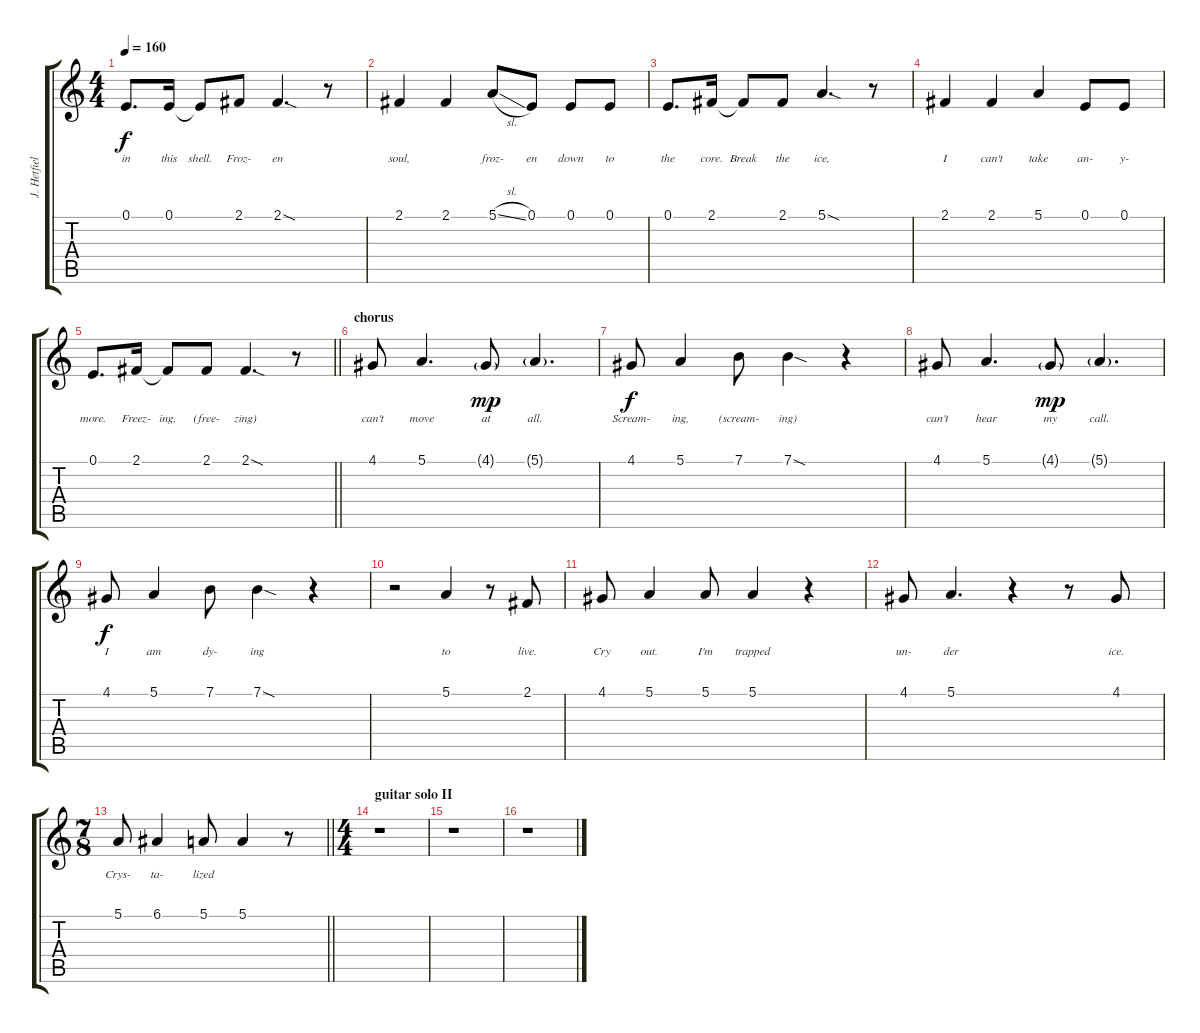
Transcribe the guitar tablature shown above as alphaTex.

\track ("J. Hetfield - Vocals" "J. Hetfiel") {instrument altosax}
\staff {score tabs}
\tuning (E4 B3 G3 D3 A2 E2) {hide}
\ts (4 4)
\tempo 160
\clef g2
\ks c
0.1.8{d lyrics (0 "in") lyrics (1 "") lyrics (2 "") lyrics (3 "") lyrics (4 "") dy f} 0.1.16{lyrics (0 "this") lyrics (1 "") lyrics (2 "") lyrics (3 "") lyrics (4 "")} 0.1{t}.8{lyrics (0 "shell.") lyrics (1 "") lyrics (2 "") lyrics (3 "") lyrics (4 "")} 2.1.8{lyrics (0 "Froz-") lyrics (1 "") lyrics (2 "") lyrics (3 "") lyrics (4 "")} 2.1{sod}.4{d lyrics (0 "en") lyrics (1 "") lyrics (2 "") lyrics (3 "") lyrics (4 "")} r.8 |
2.1.4{lyrics (0 "soul,") lyrics (1 "") lyrics (2 "") lyrics (3 "") lyrics (4 "")} 2.1.4{lyrics (0 "") lyrics (1 "") lyrics (2 "") lyrics (3 "") lyrics (4 "")} 5.1{sl}.8{lyrics (0 "froz-") lyrics (1 "") lyrics (2 "") lyrics (3 "") lyrics (4 "")} 0.1.8{lyrics (0 "en") lyrics (1 "") lyrics (2 "") lyrics (3 "") lyrics (4 "")} 0.1.8{lyrics (0 "down") lyrics (1 "") lyrics (2 "") lyrics (3 "") lyrics (4 "")} 0.1.8{lyrics (0 "to") lyrics (1 "") lyrics (2 "") lyrics (3 "") lyrics (4 "")} |
0.1.8{d lyrics (0 "the") lyrics (1 "") lyrics (2 "") lyrics (3 "") lyrics (4 "")} 2.1.16{lyrics (0 "core.") lyrics (1 "") lyrics (2 "") lyrics (3 "") lyrics (4 "")} 2.1{t}.8{lyrics (0 "Break") lyrics (1 "") lyrics (2 "") lyrics (3 "") lyrics (4 "")} 2.1.8{lyrics (0 "the") lyrics (1 "") lyrics (2 "") lyrics (3 "") lyrics (4 "")} 5.1{sod}.4{d lyrics (0 "ice,") lyrics (1 "") lyrics (2 "") lyrics (3 "") lyrics (4 "")} r.8 |
2.1.4{lyrics (0 "I") lyrics (1 "") lyrics (2 "") lyrics (3 "") lyrics (4 "")} 2.1.4{lyrics (0 "can't") lyrics (1 "") lyrics (2 "") lyrics (3 "") lyrics (4 "")} 5.1.4{lyrics (0 "take") lyrics (1 "") lyrics (2 "") lyrics (3 "") lyrics (4 "")} 0.1.8{lyrics (0 "an-") lyrics (1 "") lyrics (2 "") lyrics (3 "") lyrics (4 "")} 0.1.8{lyrics (0 "y-") lyrics (1 "") lyrics (2 "") lyrics (3 "") lyrics (4 "")} |
\barLineRight lightlight
0.1.8{d lyrics (0 "more.") lyrics (1 "") lyrics (2 "") lyrics (3 "") lyrics (4 "")} 2.1.16{lyrics (0 "Freez-") lyrics (1 "") lyrics (2 "") lyrics (3 "") lyrics (4 "")} 2.1{t}.8{lyrics (0 "ing,") lyrics (1 "") lyrics (2 "") lyrics (3 "") lyrics (4 "")} 2.1.8{lyrics (0 "(free-") lyrics (1 "") lyrics (2 "") lyrics (3 "") lyrics (4 "")} 2.1{sod}.4{d lyrics (0 "zing)") lyrics (1 "") lyrics (2 "") lyrics (3 "") lyrics (4 "")} r.8 |
\section ("" "chorus")
4.1.8{lyrics (0 "can't") lyrics (1 "") lyrics (2 "") lyrics (3 "") lyrics (4 "")} 5.1.4{d lyrics (0 "move") lyrics (1 "") lyrics (2 "") lyrics (3 "") lyrics (4 "")} 4.1{g}.8{lyrics (0 "at") lyrics (1 "") lyrics (2 "") lyrics (3 "") lyrics (4 "") dy mp} 5.1{g}.4{d lyrics (0 "all.") lyrics (1 "") lyrics (2 "") lyrics (3 "") lyrics (4 "")} |
4.1.8{lyrics (0 "Scream-") lyrics (1 "") lyrics (2 "") lyrics (3 "") lyrics (4 "") dy f} 5.1.4{lyrics (0 "ing,") lyrics (1 "") lyrics (2 "") lyrics (3 "") lyrics (4 "")} 7.1.8{lyrics (0 "(scream-") lyrics (1 "") lyrics (2 "") lyrics (3 "") lyrics (4 "")} 7.1{sod}.4{lyrics (0 "ing)") lyrics (1 "") lyrics (2 "") lyrics (3 "") lyrics (4 "")} r.4 |
4.1.8{lyrics (0 "can't") lyrics (1 "") lyrics (2 "") lyrics (3 "") lyrics (4 "")} 5.1.4{d lyrics (0 "hear") lyrics (1 "") lyrics (2 "") lyrics (3 "") lyrics (4 "")} 4.1{g}.8{lyrics (0 "my") lyrics (1 "") lyrics (2 "") lyrics (3 "") lyrics (4 "") dy mp} 5.1{g}.4{d lyrics (0 "call.") lyrics (1 "") lyrics (2 "") lyrics (3 "") lyrics (4 "")} |
4.1.8{lyrics (0 "I") lyrics (1 "") lyrics (2 "") lyrics (3 "") lyrics (4 "") dy f} 5.1.4{lyrics (0 "am") lyrics (1 "") lyrics (2 "") lyrics (3 "") lyrics (4 "")} 7.1.8{lyrics (0 "dy-") lyrics (1 "") lyrics (2 "") lyrics (3 "") lyrics (4 "")} 7.1{sod}.4{lyrics (0 "ing") lyrics (1 "") lyrics (2 "") lyrics (3 "") lyrics (4 "")} r.4 |
r.2 5.1.4{lyrics (0 "to") lyrics (1 "") lyrics (2 "") lyrics (3 "") lyrics (4 "")} r.8 2.1.8{lyrics (0 "live.") lyrics (1 "") lyrics (2 "") lyrics (3 "") lyrics (4 "")} |
4.1.8{lyrics (0 "Cry") lyrics (1 "") lyrics (2 "") lyrics (3 "") lyrics (4 "")} 5.1.4{lyrics (0 "out.") lyrics (1 "") lyrics (2 "") lyrics (3 "") lyrics (4 "")} 5.1.8{lyrics (0 "I'm") lyrics (1 "") lyrics (2 "") lyrics (3 "") lyrics (4 "")} 5.1.4{lyrics (0 "trapped") lyrics (1 "") lyrics (2 "") lyrics (3 "") lyrics (4 "")} r.4 |
4.1.8{lyrics (0 "un-") lyrics (1 "") lyrics (2 "") lyrics (3 "") lyrics (4 "")} 5.1.4{d lyrics (0 "der") lyrics (1 "") lyrics (2 "") lyrics (3 "") lyrics (4 "")} r.4 r.8 4.1.8{lyrics (0 "ice.") lyrics (1 "") lyrics (2 "") lyrics (3 "") lyrics (4 "")} |
\ts (7 8)
\barLineRight lightlight
5.1.8{lyrics (0 "Crys-") lyrics (1 "") lyrics (2 "") lyrics (3 "") lyrics (4 "")} 6.1.4{lyrics (0 "ta-") lyrics (1 "") lyrics (2 "") lyrics (3 "") lyrics (4 "")} 5.1.8{lyrics (0 "lized") lyrics (1 "") lyrics (2 "") lyrics (3 "") lyrics (4 "")} 5.1.4{lyrics (0 "") lyrics (1 "") lyrics (2 "") lyrics (3 "") lyrics (4 "")} r.8 |
\ts (4 4)
\section ("" "guitar solo II")
r.1 |
r.1 |
r.1
